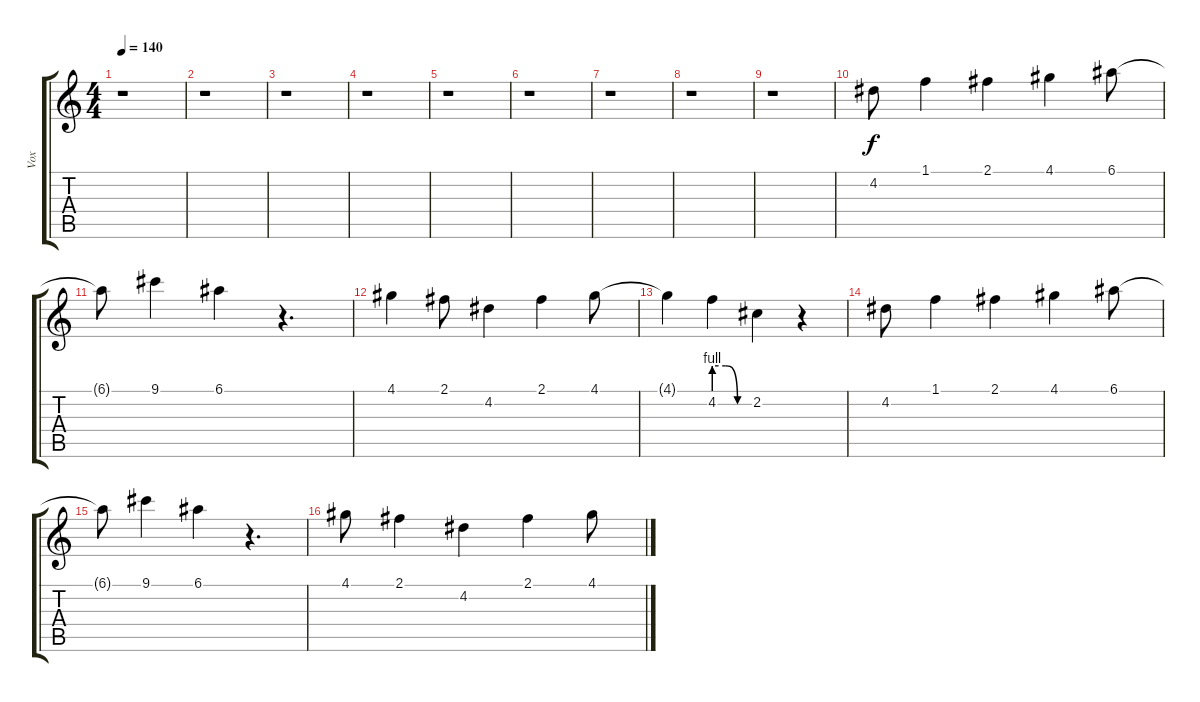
\track ("Vox" "Vox") {instrument distortionguitar}
\staff {score tabs}
\tuning (E4 B3 G3 D3 A2 E2) {hide}
\ts (4 4)
\tempo 140
\clef g2
\ks c
r.1{dy f} |
r.1 |
r.1 |
r.1 |
r.1 |
r.1 |
r.1 |
r.1 |
r.1 |
4.2.8{volume 15 instrument acousticguitarnylon} 1.1.4 2.1.4 4.1.4 6.1.8 |
6.1{t}.8 9.1.4 6.1.4 r.4{d} |
4.1.4 2.1.8 4.2.4 2.1.4 4.1.8 |
4.1{t}.4 4.2{be (custom 0 4 20 4 40 0 60 0)}.4 2.2.4 r.4 |
4.2.8 1.1.4 2.1.4 4.1.4 6.1.8 |
6.1{t}.8 9.1.4 6.1.4 r.4{d} |
4.1.8 2.1.4 4.2.4 2.1.4 4.1.8
